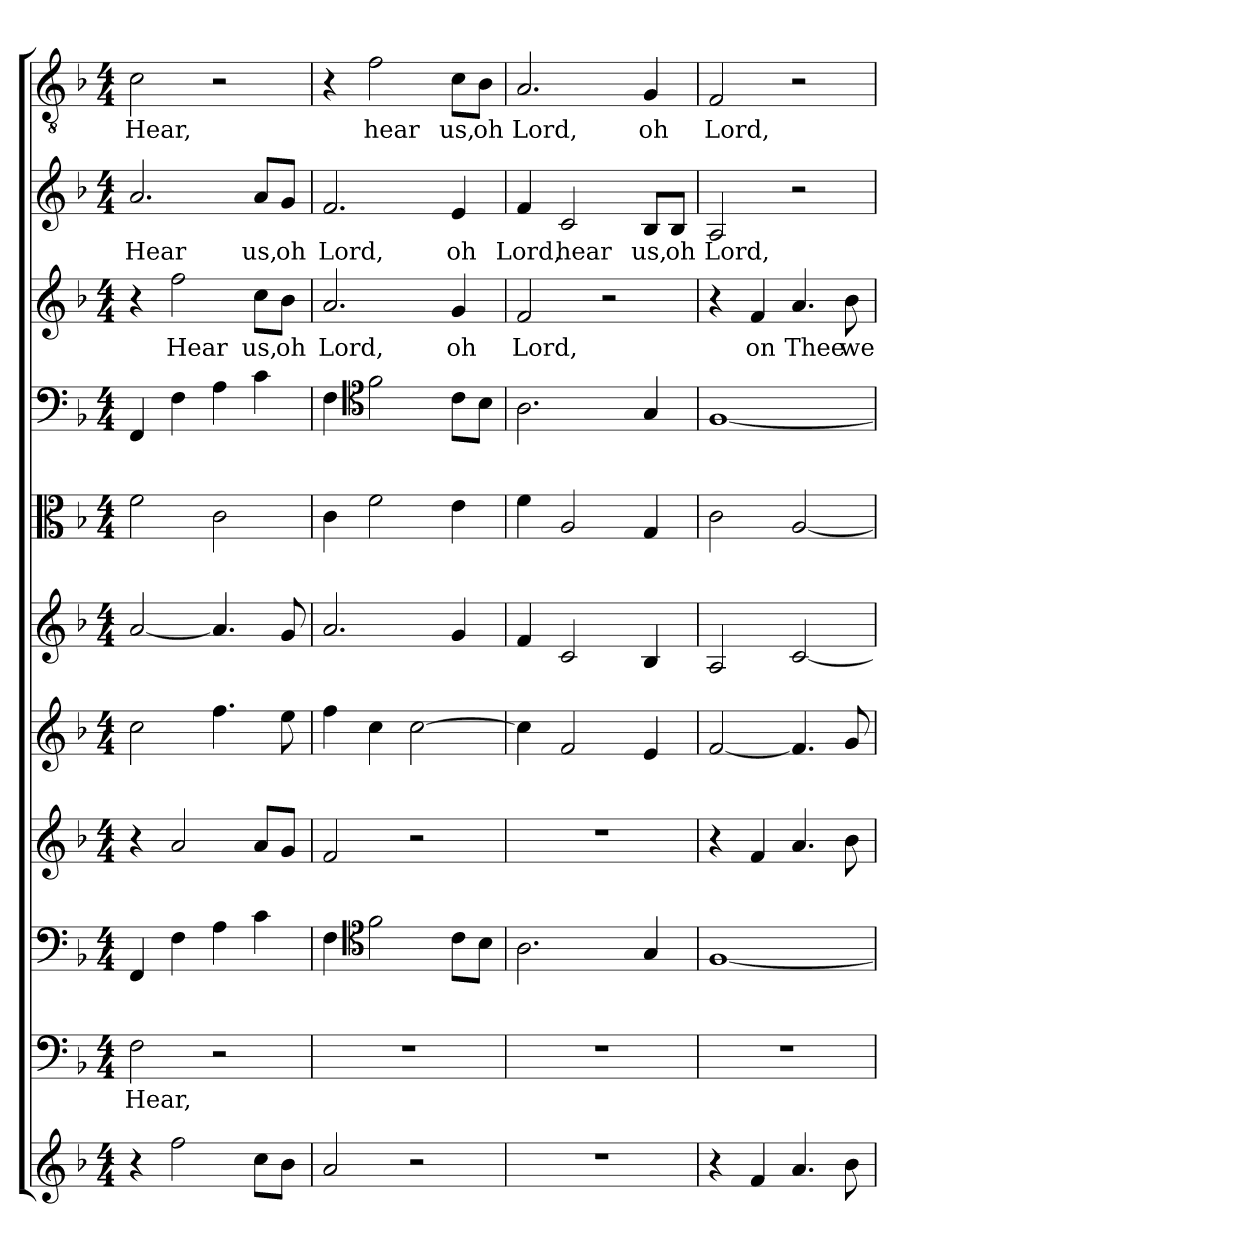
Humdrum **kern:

**kern	**kern	**text	**kern	**kern	**kern	**kern	**kern	**kern	**kern	**text	**kern	**text	**kern	**text
*part11	*part10	*part10	*part9	*part8	*part7	*part6	*part5	*part4	*part3	*part3	*part2	*part2	*part1	*part1
*staff11	*staff10	*staff10	*staff9	*staff8	*staff7	*staff6	*staff5	*staff4	*staff3	*staff3	*staff2	*staff2	*staff1	*staff1
*clefG2	*clefF4	*	*clefF4	*clefG2	*clefG2	*clefG2	*clefC3	*clefF4	*clefG2	*	*clefG2	*	*clefGv2	*
*k[b-]	*k[b-]	*	*k[b-]	*k[b-]	*k[b-]	*k[b-]	*k[b-]	*k[b-]	*k[b-]	*	*k[b-]	*	*k[b-]	*
*F:	*F:	*	*F:	*F:	*F:	*F:	*F:	*F:	*F:	*	*F:	*	*F:	*
*M4/4	*M4/4	*	*M4/4	*M4/4	*M4/4	*M4/4	*M4/4	*M4/4	*M4/4	*	*M4/4	*	*M4/4	*
=1	=1	=1	=1	=1	=1	=1	=1	=1	=1	=1	=1	=1	=1	=1
4r	2F\	Hear,	4FF/	4r	2cc\	[2a/	2f\	4FF/	4r	.	2.a/	Hear	2c\	Hear,
2ff\	.	.	4F\	2a/	.	.	.	4F\	2ff\	Hear	.	.	.	.
.	2r	.	4A\	.	4.ff\	4.a/]	2c\	4A\	.	.	.	.	2r	.
8cc\L	.	.	4c\	8a/L	.	.	.	4c\	8cc\L	us,	8a/L	us,	.	.
8b-\J	.	.	.	8g/J	8ee\	8g/	.	.	8b-\J	oh	8g/J	oh	.	.
=2	=2	=2	=2	=2	=2	=2	=2	=2	=2	=2	=2	=2	=2	=2
2a/	1r	.	4F\	2f/	4ff\	2.a/	4c\	4F\	2.a/	Lord,	2.f/	Lord,	4r	.
*	*	*	*clefC4	*	*	*	*	*clefC4	*	*	*	*	*	*
.	.	.	2f\	.	4cc\	.	2f\	2f\	.	.	.	.	2f\	hear
2r	.	.	.	2r	[2cc\	.	.	.	.	.	.	.	.	.
.	.	.	8c\L	.	.	4g/	4e\	8c\L	4g/	oh	4e/	oh	8c\L	us,
.	.	.	8B-\J	.	.	.	.	8B-\J	.	.	.	.	8B-\J	oh
=3	=3	=3	=3	=3	=3	=3	=3	=3	=3	=3	=3	=3	=3	=3
1r	1r	.	2.A\	1r	4cc\]	4f/	4f\	2.A\	2f/	Lord,	4f/	Lord,	2.A/	Lord,
.	.	.	.	.	2f/	2c/	2A/	.	.	.	2c/	hear	.	.
.	.	.	.	.	.	.	.	.	2r	.	.	.	.	.
.	.	.	4G/	.	4e/	4B-/	4G/	4G/	.	.	8B-/L	us,	4G/	oh
.	.	.	.	.	.	.	.	.	.	.	8B-/J	oh	.	.
=4	=4	=4	=4	=4	=4	=4	=4	=4	=4	=4	=4	=4	=4	=4
4r	1r	.	[1F/	4r	[2f/	2A/	2c\	[1F/	4r	.	2A/	Lord,	2F/	Lord,
4f/	.	.	.	4f/	.	.	.	.	4f/	on	.	.	.	.
4.a/	.	.	.	4.a/	4.f/]	[2c/	[2A/	.	4.a/	Thee	2r	.	2r	.
8b-\	.	.	.	8b-\	8g/	.	.	.	8b-\	we	.	.	.	.
=	=	=	=	=	=	=	=	=	=	=	=	=	=	=
*-	*-	*-	*-	*-	*-	*-	*-	*-	*-	*-	*-	*-	*-	*-
